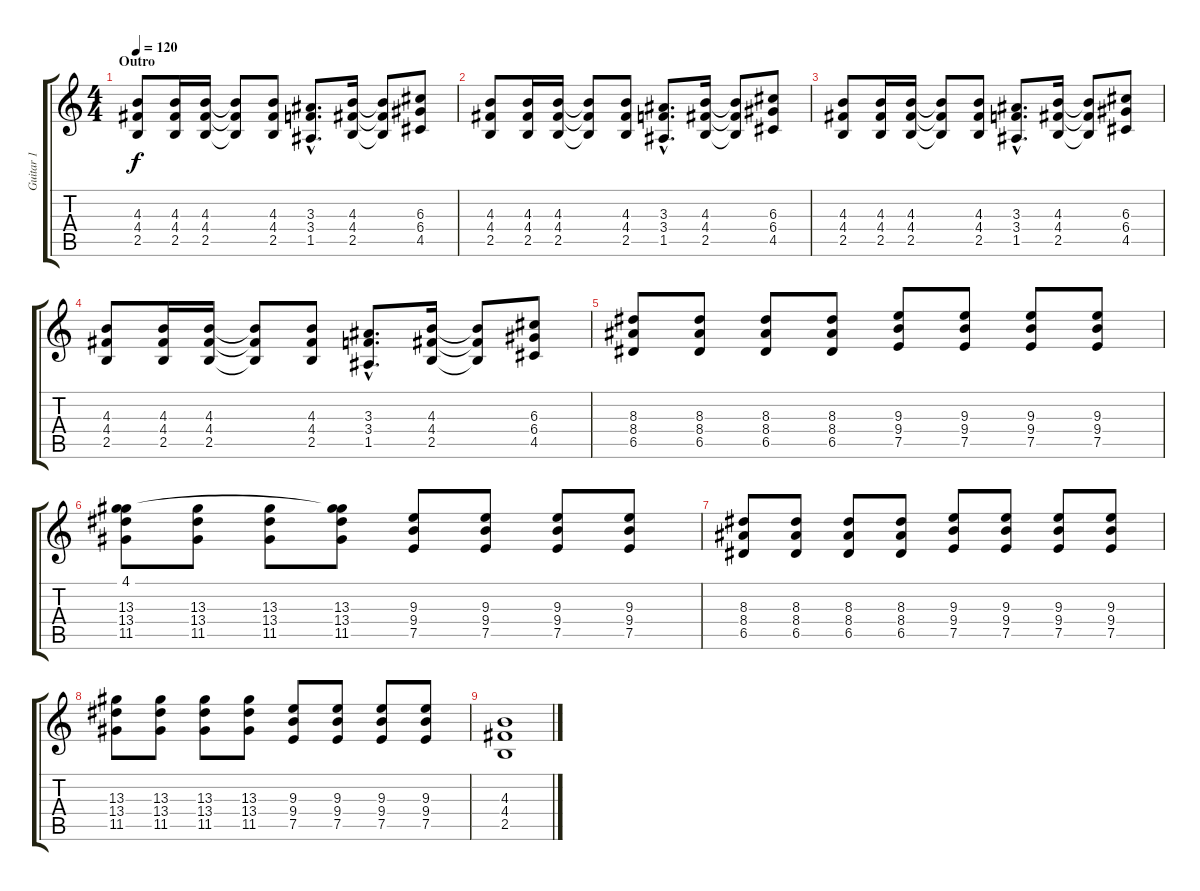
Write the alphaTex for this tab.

\track ("Guitar 1" "Guitar 1") {instrument distortionguitar}
\staff {score tabs}
\tuning (E4 B3 G3 D3 A2 E2) {hide}
\ts (4 4)
\section ("" "Outro")
\tempo 120
\clef g2
\ks c
(4.3 4.4 2.5).8{dy f} (4.3 4.4 2.5).16 (4.3 4.4 2.5).16 (4.3{t} 4.4{t} 2.5{t}).8 (4.3 4.4 2.5).8 (3.3{hac} 3.4{hac} 1.5{hac}).8{d} (4.3 4.4 2.5).16 (4.3{t} 4.4{t} 2.5{t}).8 (6.3 6.4 4.5).8 |
(4.3 4.4 2.5).8 (4.3 4.4 2.5).16 (4.3 4.4 2.5).16 (4.3{t} 4.4{t} 2.5{t}).8 (4.3 4.4 2.5).8 (3.3{hac} 3.4{hac} 1.5{hac}).8{d} (4.3 4.4 2.5).16 (4.3{t} 4.4{t} 2.5{t}).8 (6.3 6.4 4.5).8 |
(4.3 4.4 2.5).8 (4.3 4.4 2.5).16 (4.3 4.4 2.5).16 (4.3{t} 4.4{t} 2.5{t}).8 (4.3 4.4 2.5).8 (3.3{hac} 3.4{hac} 1.5{hac}).8{d} (4.3 4.4 2.5).16 (4.3{t} 4.4{t} 2.5{t}).8 (6.3 6.4 4.5).8 |
(4.3 4.4 2.5).8 (4.3 4.4 2.5).16 (4.3 4.4 2.5).16 (4.3{t} 4.4{t} 2.5{t}).8 (4.3 4.4 2.5).8 (3.3{hac} 3.4{hac} 1.5{hac}).8{d} (4.3 4.4 2.5).16 (4.3{t} 4.4{t} 2.5{t}).8 (6.3 6.4 4.5).8 |
(8.3 8.4 6.5).8 (8.3 8.4 6.5).8 (8.3 8.4 6.5).8 (8.3 8.4 6.5).8 (9.3 9.4 7.5).8 (9.3 9.4 7.5).8 (9.3 9.4 7.5).8 (9.3 9.4 7.5).8 |
(4.1 13.3 13.4 11.5).8 (13.3 13.4 11.5).8 (13.3 13.4 11.5).8 (4.1{t} 13.3 13.4 11.5).8 (9.3 9.4 7.5).8 (9.3 9.4 7.5).8 (9.3 9.4 7.5).8 (9.3 9.4 7.5).8 |
(8.3 8.4 6.5).8 (8.3 8.4 6.5).8 (8.3 8.4 6.5).8 (8.3 8.4 6.5).8 (9.3 9.4 7.5).8 (9.3 9.4 7.5).8 (9.3 9.4 7.5).8 (9.3 9.4 7.5).8 |
(13.3 13.4 11.5).8 (13.3 13.4 11.5).8 (13.3 13.4 11.5).8 (13.3 13.4 11.5).8 (9.3 9.4 7.5).8 (9.3 9.4 7.5).8 (9.3 9.4 7.5).8 (9.3 9.4 7.5).8 |
(4.3 4.4 2.5).1
